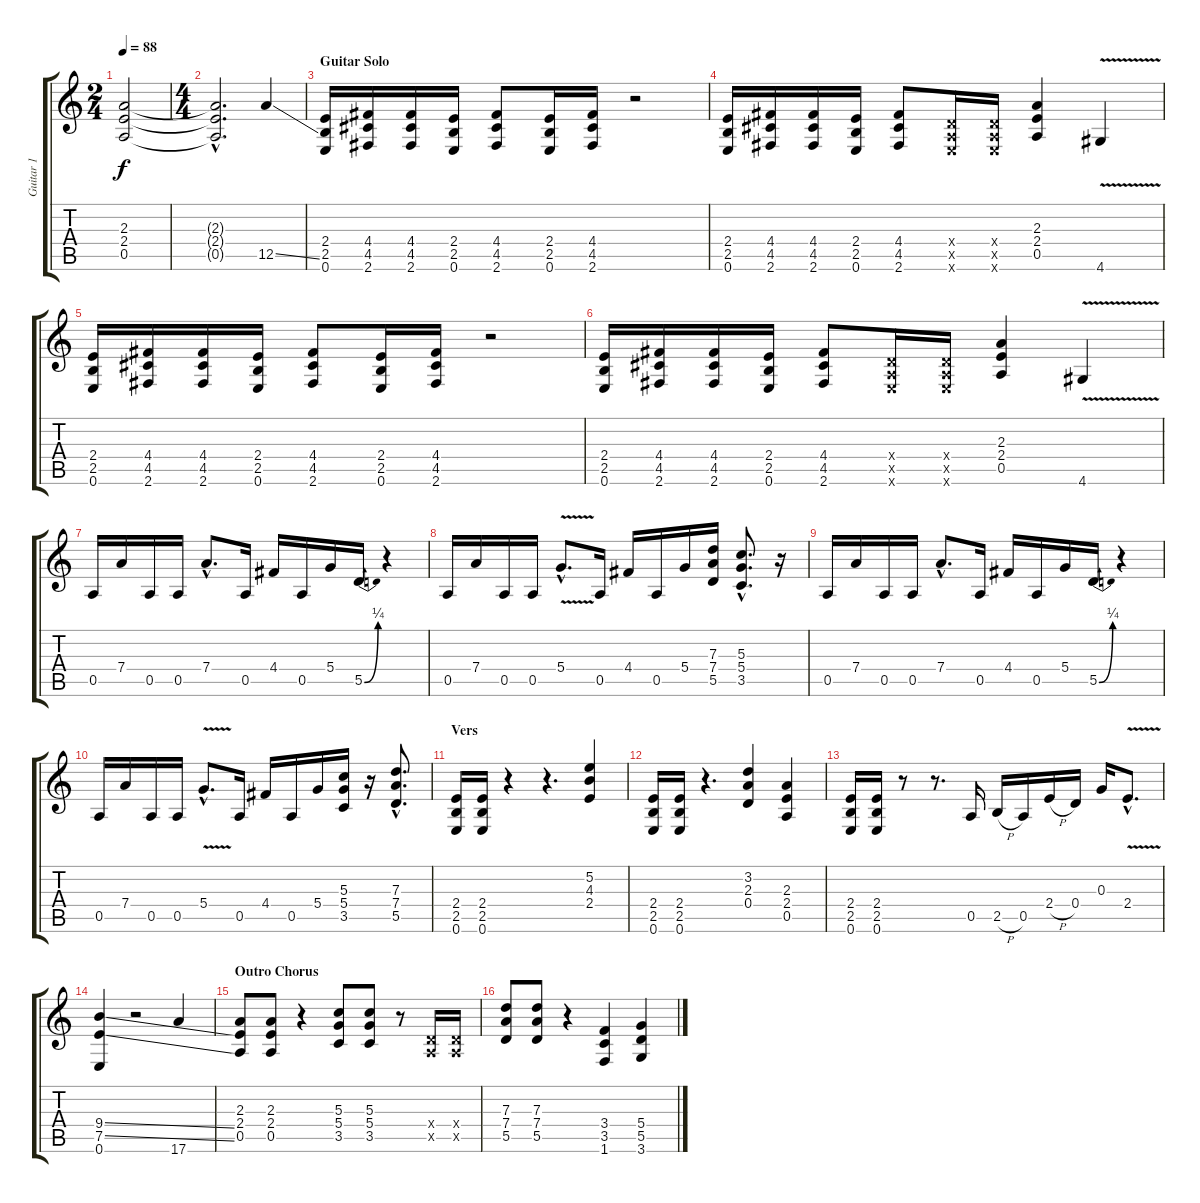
\track ("Guitar 1" "Guitar 1") {instrument overdrivenguitar}
\staff {score tabs}
\tuning (E4 B3 G3 D3 A2 E2) {hide}
\ts (2 4)
\tempo 88
\clef g2
\ks c
(2.3{t} 2.4{t} 0.5{t}).2{dy f} |
\ts (4 4)
(2.3{hac t} 2.4{hac t} 0.5{hac t}).2{d} 12.5{ss}.4 |
\section ("" "Guitar Solo")
(2.4 2.5 0.6).16 (4.4 4.5 2.6).16 (4.4 4.5 2.6).16 (2.4 2.5 0.6).16 (4.4 4.5 2.6).8 (2.4 2.5 0.6).16 (4.4 4.5 2.6).16 r.2 |
(2.4 2.5 0.6).16 (4.4 4.5 2.6).16 (4.4 4.5 2.6).16 (2.4 2.5 0.6).16 (4.4 4.5 2.6).8 (0.4{x} 0.5{x} 0.6{x}).16 (0.4{x} 0.5{x} 0.6{x}).16 (2.3 2.4 0.5).4 4.6{v}.4 |
(2.4 2.5 0.6).16 (4.4 4.5 2.6).16 (4.4 4.5 2.6).16 (2.4 2.5 0.6).16 (4.4 4.5 2.6).8 (2.4 2.5 0.6).16 (4.4 4.5 2.6).16 r.2 |
(2.4 2.5 0.6).16 (4.4 4.5 2.6).16 (4.4 4.5 2.6).16 (2.4 2.5 0.6).16 (4.4 4.5 2.6).8 (0.4{x} 0.5{x} 0.6{x}).16 (0.4{x} 0.5{x} 0.6{x}).16 (2.3 2.4 0.5).4 4.6{v}.4 |
0.5.16 7.4.16 0.5.16 0.5.16 7.4{hac}.8{d} 0.5.16 4.4.16 0.5.16 5.4.16 5.5{be (bend 0 0 60 1)}.16 r.4 |
0.5.16 7.4.16 0.5.16 0.5.16 5.4{v hac}.8{d} 0.5.16 4.4.16 0.5.16 5.4.16 (7.3 7.4 5.5).16 (5.3{hac} 5.4{hac} 3.5{hac}).8{d} r.16 |
0.5.16 7.4.16 0.5.16 0.5.16 7.4{hac}.8{d} 0.5.16 4.4.16 0.5.16 5.4.16 5.5{be (bend 0 0 60 1)}.16 r.4 |
0.5.16 7.4.16 0.5.16 0.5.16 5.4{v hac}.8{d} 0.5.16 4.4.16 0.5.16 5.4.16 (5.3 5.4 3.5).16 r.16 (7.3{hac} 7.4{hac} 5.5{hac}).8{d} |
\section ("" "Vers")
(2.4 2.5 0.6).16 (2.4 2.5 0.6).16 r.4 r.4{d} (5.2 4.3 2.4).4 |
(2.4 2.5 0.6).16 (2.4 2.5 0.6).16 r.4{d} (3.2 2.3 0.4).4 (2.3 2.4 0.5).4 |
(2.4 2.5 0.6).16 (2.4 2.5 0.6).16 r.8 r.8{d} 0.5.16 2.5{h}.16 0.5.16 2.4{h}.16 0.4.16 0.3.16 2.4{v hac}.8{d} |
(9.4{ss} 7.5{ss} 0.6).4 r.2 17.6.4 |
\section ("" "Outro Chorus")
(2.3 2.4 0.5).8 (2.3 2.4 0.5).8 r.4 (5.3 5.4 3.5).8 (5.3 5.4 3.5).8 r.8 (0.4{x} 0.5{x}).16 (0.4{x} 0.5{x}).16 |
(7.3 7.4 5.5).8 (7.3 7.4 5.5).8 r.4 (3.4 3.5 1.6).4 (5.4 5.5 3.6).4
